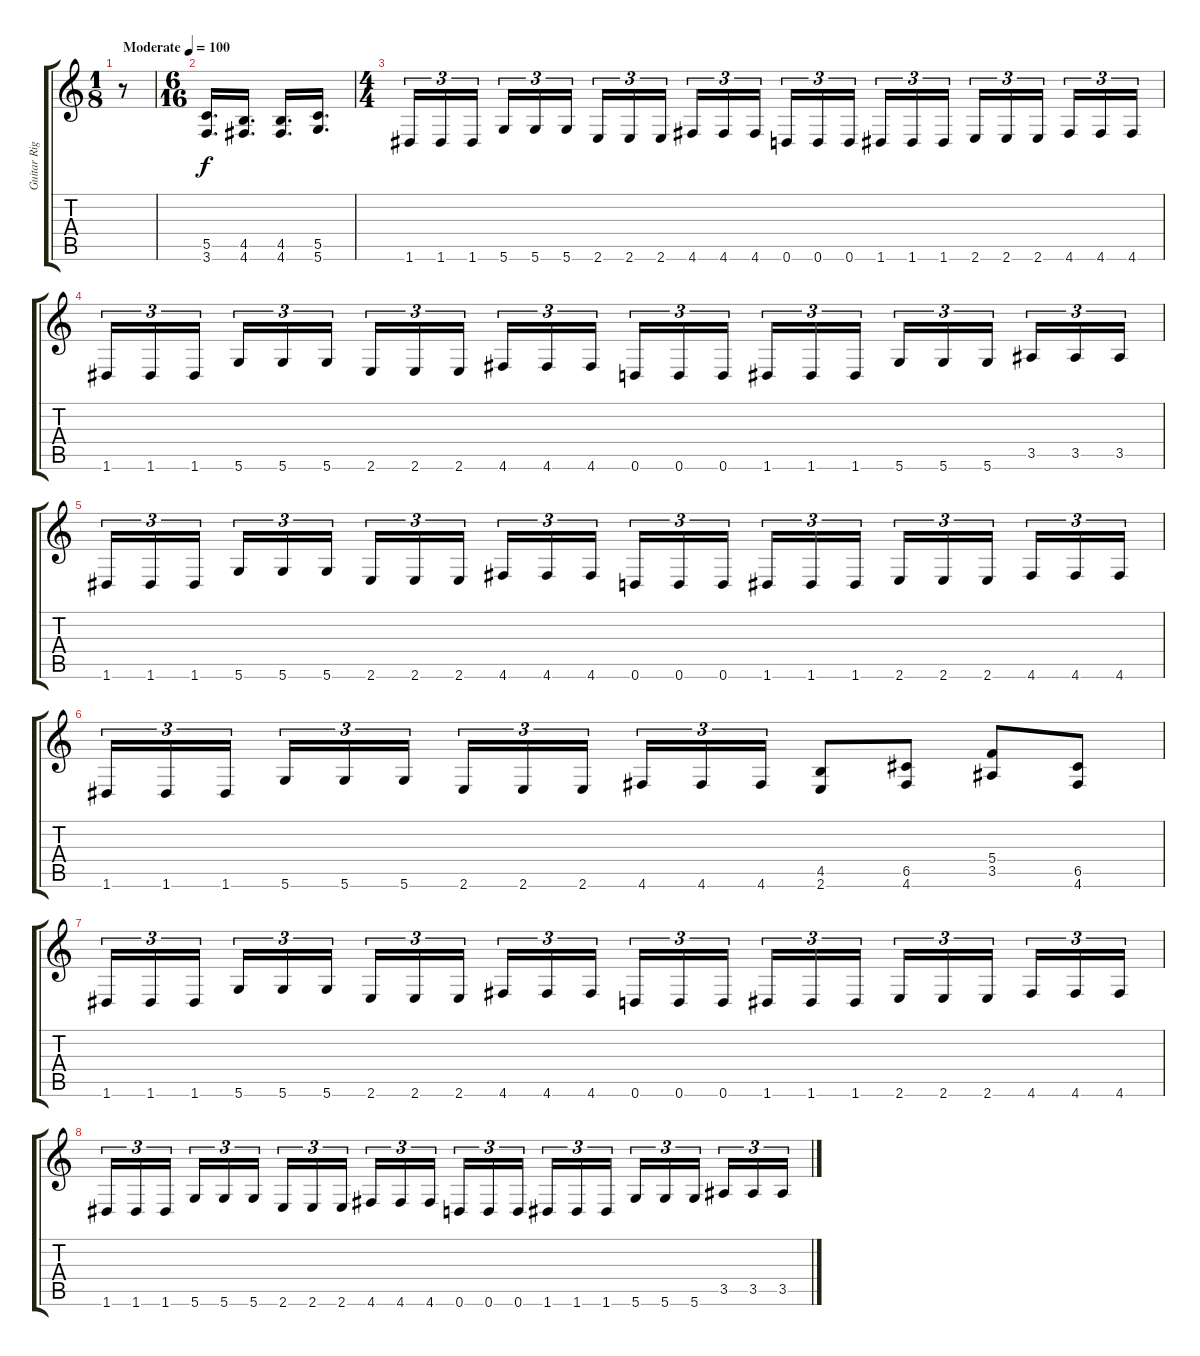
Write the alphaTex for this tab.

\track ("Guitar Right" "Guitar Rig") {instrument distortionguitar}
\staff {score tabs}
\tuning (D4 A3 F3 C3 G2 D2) {hide}
\ts (1 8)
\tempo (100 "Moderate")
\clef g2
\ks c
r.8{dy f instrument distortionguitar} |
\ts (6 16)
(5.5 3.6).16{d} (4.5 4.6).16{d} (4.5 4.6).16{d} (5.5 5.6).16{d} |
\ts (4 4)
1.6.16{tu (3 2)} 1.6.16{tu (3 2)} 1.6.16{tu (3 2) beam splitsecondary} 5.6.16{tu (3 2)} 5.6.16{tu (3 2)} 5.6.16{tu (3 2)} 2.6.16{tu (3 2)} 2.6.16{tu (3 2)} 2.6.16{tu (3 2) beam splitsecondary} 4.6.16{tu (3 2)} 4.6.16{tu (3 2)} 4.6.16{tu (3 2)} 0.6.16{tu (3 2)} 0.6.16{tu (3 2)} 0.6.16{tu (3 2) beam splitsecondary} 1.6.16{tu (3 2)} 1.6.16{tu (3 2)} 1.6.16{tu (3 2)} 2.6.16{tu (3 2)} 2.6.16{tu (3 2)} 2.6.16{tu (3 2) beam splitsecondary} 4.6.16{tu (3 2)} 4.6.16{tu (3 2)} 4.6.16{tu (3 2)} |
1.6.16{tu (3 2)} 1.6.16{tu (3 2)} 1.6.16{tu (3 2) beam splitsecondary} 5.6.16{tu (3 2)} 5.6.16{tu (3 2)} 5.6.16{tu (3 2)} 2.6.16{tu (3 2)} 2.6.16{tu (3 2)} 2.6.16{tu (3 2) beam splitsecondary} 4.6.16{tu (3 2)} 4.6.16{tu (3 2)} 4.6.16{tu (3 2)} 0.6.16{tu (3 2)} 0.6.16{tu (3 2)} 0.6.16{tu (3 2) beam splitsecondary} 1.6.16{tu (3 2)} 1.6.16{tu (3 2)} 1.6.16{tu (3 2)} 5.6.16{tu (3 2)} 5.6.16{tu (3 2)} 5.6.16{tu (3 2) beam splitsecondary} 3.5.16{tu (3 2)} 3.5.16{tu (3 2)} 3.5.16{tu (3 2)} |
1.6.16{tu (3 2)} 1.6.16{tu (3 2)} 1.6.16{tu (3 2) beam splitsecondary} 5.6.16{tu (3 2)} 5.6.16{tu (3 2)} 5.6.16{tu (3 2)} 2.6.16{tu (3 2)} 2.6.16{tu (3 2)} 2.6.16{tu (3 2) beam splitsecondary} 4.6.16{tu (3 2)} 4.6.16{tu (3 2)} 4.6.16{tu (3 2)} 0.6.16{tu (3 2)} 0.6.16{tu (3 2)} 0.6.16{tu (3 2) beam splitsecondary} 1.6.16{tu (3 2)} 1.6.16{tu (3 2)} 1.6.16{tu (3 2)} 2.6.16{tu (3 2)} 2.6.16{tu (3 2)} 2.6.16{tu (3 2) beam splitsecondary} 4.6.16{tu (3 2)} 4.6.16{tu (3 2)} 4.6.16{tu (3 2)} |
1.6.16{tu (3 2)} 1.6.16{tu (3 2)} 1.6.16{tu (3 2) beam splitsecondary} 5.6.16{tu (3 2)} 5.6.16{tu (3 2)} 5.6.16{tu (3 2)} 2.6.16{tu (3 2)} 2.6.16{tu (3 2)} 2.6.16{tu (3 2) beam splitsecondary} 4.6.16{tu (3 2)} 4.6.16{tu (3 2)} 4.6.16{tu (3 2)} (4.5 2.6).8 (6.5 4.6).8 (5.4 3.5).8 (6.5 4.6).8 |
1.6.16{tu (3 2)} 1.6.16{tu (3 2)} 1.6.16{tu (3 2) beam splitsecondary} 5.6.16{tu (3 2)} 5.6.16{tu (3 2)} 5.6.16{tu (3 2)} 2.6.16{tu (3 2)} 2.6.16{tu (3 2)} 2.6.16{tu (3 2) beam splitsecondary} 4.6.16{tu (3 2)} 4.6.16{tu (3 2)} 4.6.16{tu (3 2)} 0.6.16{tu (3 2)} 0.6.16{tu (3 2)} 0.6.16{tu (3 2) beam splitsecondary} 1.6.16{tu (3 2)} 1.6.16{tu (3 2)} 1.6.16{tu (3 2)} 2.6.16{tu (3 2)} 2.6.16{tu (3 2)} 2.6.16{tu (3 2) beam splitsecondary} 4.6.16{tu (3 2)} 4.6.16{tu (3 2)} 4.6.16{tu (3 2)} |
1.6.16{tu (3 2)} 1.6.16{tu (3 2)} 1.6.16{tu (3 2) beam splitsecondary} 5.6.16{tu (3 2)} 5.6.16{tu (3 2)} 5.6.16{tu (3 2)} 2.6.16{tu (3 2)} 2.6.16{tu (3 2)} 2.6.16{tu (3 2) beam splitsecondary} 4.6.16{tu (3 2)} 4.6.16{tu (3 2)} 4.6.16{tu (3 2)} 0.6.16{tu (3 2)} 0.6.16{tu (3 2)} 0.6.16{tu (3 2) beam splitsecondary} 1.6.16{tu (3 2)} 1.6.16{tu (3 2)} 1.6.16{tu (3 2)} 5.6.16{tu (3 2)} 5.6.16{tu (3 2)} 5.6.16{tu (3 2) beam splitsecondary} 3.5.16{tu (3 2)} 3.5.16{tu (3 2)} 3.5.16{tu (3 2)}
